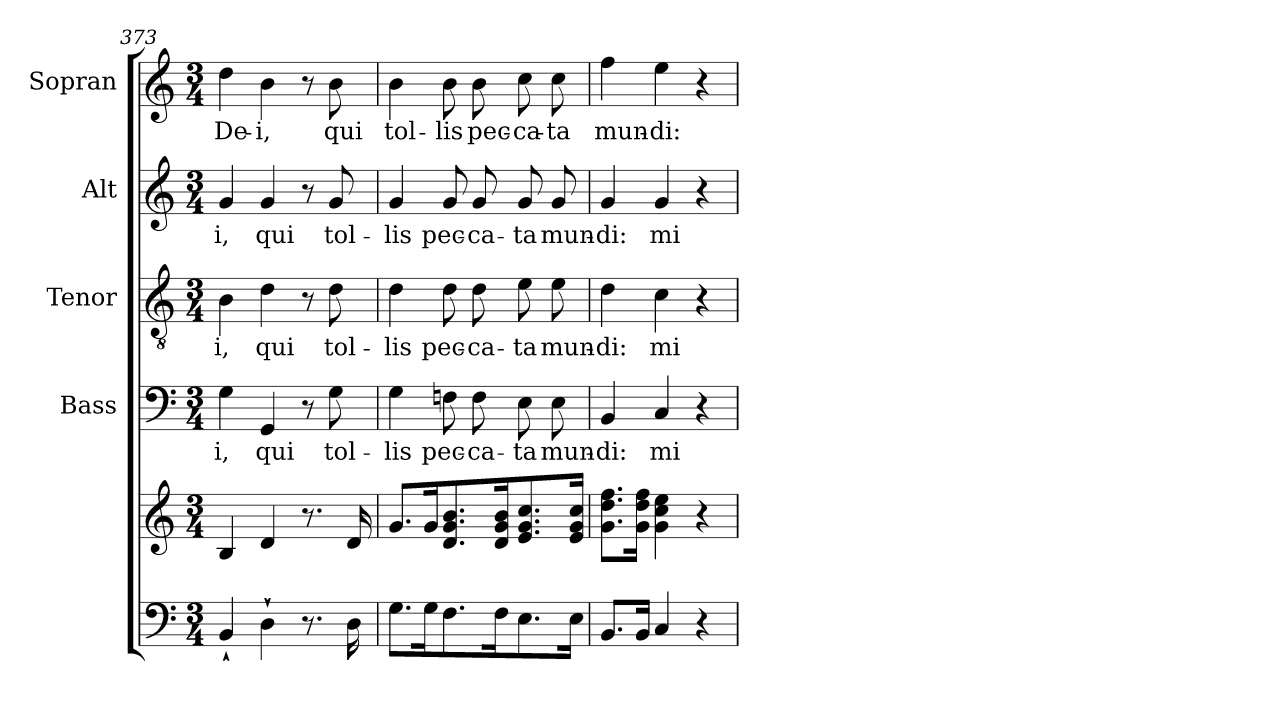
**kern	**kern	**kern	**text	**kern	**text	**kern	**text	**kern	**text
*part5	*part5	*part4	*part4	*part3	*part3	*part2	*part2	*part1	*part1
*staff6	*staff5	*staff4	*staff4	*staff3	*staff3	*staff2	*staff2	*staff1	*staff1
*	*	*I"Bass	*	*I"Tenor	*	*I"Alt	*	*I"Sopran	*
*	*	*I'B.	*	*I'T.	*	*I'A.	*	*I'S.	*
*clefF4	*clefG2	*clefF4	*	*clefGv2	*	*clefG2	*	*clefG2	*
*k[]	*k[]	*k[]	*	*k[]	*	*k[]	*	*k[]	*
*C:	*C:	*C:	*	*C:	*	*C:	*	*C:	*
*M3/4	*M3/4	*M3/4	*	*M3/4	*	*M3/4	*	*M3/4	*
=373	=373	=373	=373	=373	=373	=373	=373	=373	=373
!	!	!	!LO:LY:b	!	!LO:LY:b	!	!LO:LY:b	!	!LO:LY:b
4BB`</	4B/	4G\	-i,	4B\	-i,	4g/	-i,	4dd\	De-
!	!	!	!LO:LY:b	!	!LO:LY:b	!	!LO:LY:b	!	!LO:LY:b
4D`>\	4d/	4GG/	qui	4d\	qui	4g/	qui	4b\	-i,
8.r	8.r	8r	.	8r	.	8r	.	8r	.
!	!	!	!LO:LY:b	!	!LO:LY:b	!	!LO:LY:b	!	!LO:LY:b
.	.	8G\	tol-	8d\	tol-	8g/	tol-	8b\	qui
16D\	16d/	.	.	.	.	.	.	.	.
=374	=374	=374	=374	=374	=374	=374	=374	=374	=374
!	!	!	!LO:LY:b	!	!LO:LY:b	!	!LO:LY:b	!	!LO:LY:b
8.G\L	8.g/L	4G\	-lis	4d\	-lis	4g/	-lis	4b\	tol-
16G\k	16g/k	.	.	.	.	.	.	.	.
!	!	!	!LO:LY:b	!	!LO:LY:b	!	!LO:LY:b	!	!LO:LY:b
8.F\	8.d/ 8.g/ 8.b/	8Fn\	pec-	8d\	pec-	8g/	pec-	8b\	-lis
!	!	!	!LO:LY:b	!	!LO:LY:b	!	!LO:LY:b	!	!LO:LY:b
.	.	8F\	-ca-	8d\	-ca-	8g/	-ca-	8b\	pec-
16F\k	16d/ 16g/ 16b/k	.	.	.	.	.	.	.	.
!	!	!	!LO:LY:b	!	!LO:LY:b	!	!LO:LY:b	!	!LO:LY:b
8.E\	8.e/ 8.g/ 8.cc/	8E\	-ta	8e\	-ta	8g/	-ta	8cc\	-ca-
!	!	!	!LO:LY:b	!	!LO:LY:b	!	!LO:LY:b	!	!LO:LY:b
.	.	8E\	mun-	8e\	mun-	8g/	mun-	8cc\	-ta
16E\Jk	16e/ 16g/ 16cc/Jk	.	.	.	.	.	.	.	.
=375	=375	=375	=375	=375	=375	=375	=375	=375	=375
!	!	!	!LO:LY:b	!	!LO:LY:b	!	!LO:LY:b	!	!LO:LY:b
8.BB/L	8.g\ 8.dd\ 8.ff\L	4BB/	-di:	4d\	-di:	4g/	-di:	4ff\	mun-
16BB/Jk	16g\ 16dd\ 16ff\Jk	.	.	.	.	.	.	.	.
!	!	!	!LO:LY:b	!	!LO:LY:b	!	!LO:LY:b	!	!LO:LY:b
4C/	4g\ 4cc\ 4ee\	4C/	mi-	4c\	mi-	4g/	mi-	4ee\	-di:
4r	4r	4r	.	4r	.	4r	.	4r	.
=	=	=	=	=	=	=	=	=	=
*-	*-	*-	*-	*-	*-	*-	*-	*-	*-
